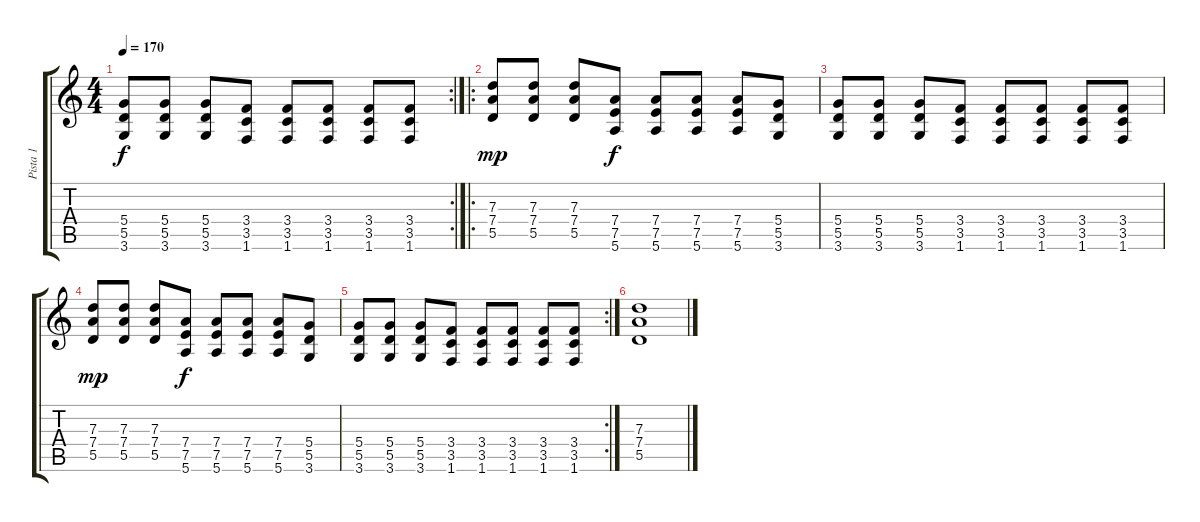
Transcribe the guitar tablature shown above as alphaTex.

\track ("Pista 1" "Pista 1") {instrument overdrivenguitar}
\staff {score tabs}
\tuning (E4 B3 G3 D3 A2 E2) {hide}
\rc 2
\ts (4 4)
\tempo 170
\clef g2
\ks c
(5.4 5.5 3.6).8{dy f} (5.4 5.5 3.6).8 (5.4 5.5 3.6).8 (3.4 3.5 1.6).8 (3.4 3.5 1.6).8 (3.4 3.5 1.6).8 (3.4 3.5 1.6).8 (3.4 3.5 1.6).8 |
\ro
(7.3 7.4 5.5).8{dy mp} (7.3 7.4 5.5).8 (7.3 7.4 5.5).8 (7.4 7.5 5.6).8{dy f} (7.4 7.5 5.6).8 (7.4 7.5 5.6).8 (7.4 7.5 5.6).8 (5.4 5.5 3.6).8 |
(5.4 5.5 3.6).8 (5.4 5.5 3.6).8 (5.4 5.5 3.6).8 (3.4 3.5 1.6).8 (3.4 3.5 1.6).8 (3.4 3.5 1.6).8 (3.4 3.5 1.6).8 (3.4 3.5 1.6).8 |
(7.3 7.4 5.5).8{dy mp} (7.3 7.4 5.5).8 (7.3 7.4 5.5).8 (7.4 7.5 5.6).8{dy f} (7.4 7.5 5.6).8 (7.4 7.5 5.6).8 (7.4 7.5 5.6).8 (5.4 5.5 3.6).8 |
\rc 2
(5.4 5.5 3.6).8 (5.4 5.5 3.6).8 (5.4 5.5 3.6).8 (3.4 3.5 1.6).8 (3.4 3.5 1.6).8 (3.4 3.5 1.6).8 (3.4 3.5 1.6).8 (3.4 3.5 1.6).8 |
(7.3 7.4 5.5).1
